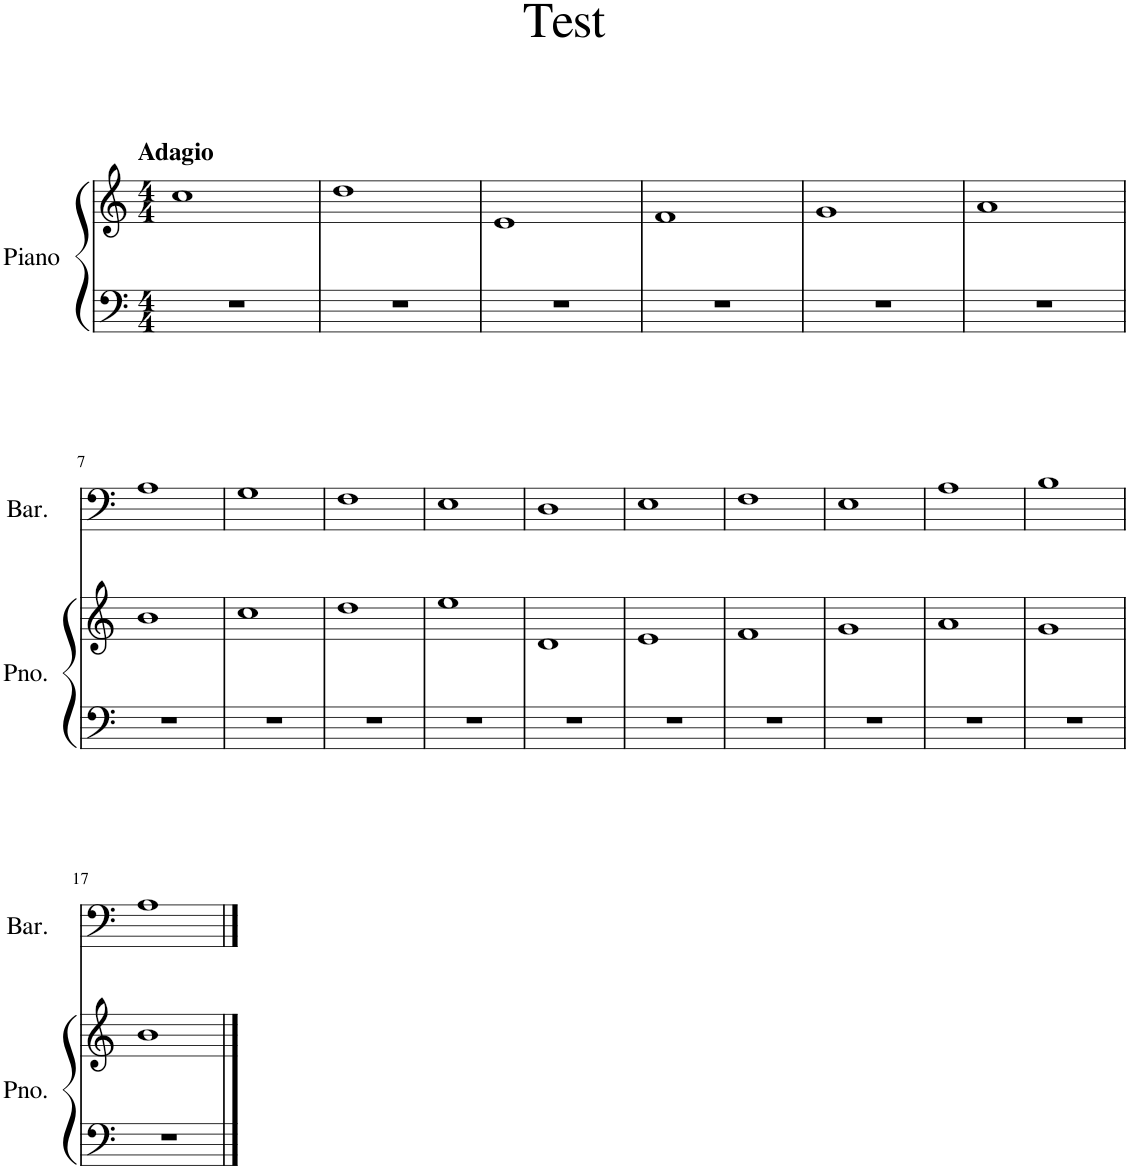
**kern	**kern	**kern
*part2	*part2	*part1
*staff3	*staff2	*staff1
*I"Piano	*	*I"Baritone
*I'Pno.	*	*I'Bar.
*clefF4	*clefG2	*clefF4
*k[]	*k[]	*k[]
*M4/4	*M4/4	*M4/4
=1	=1	=1
!	!	!LO:TX:a:B:t=Adagio
1r	1cc	1r
=2	=2	=2
1r	1dd	1r
=3	=3	=3
1r	1e	1r
=4	=4	=4
1r	1f	1r
=5	=5	=5
1r	1g	1r
=6	=6	=6
1r	1a	1r
!!LO:LB:g=z
=7	=7	=7
1r	1b	1A
=8	=8	=8
1r	1cc	1G
=9	=9	=9
1r	1dd	1F
=10	=10	=10
1r	1ee	1E
=11	=11	=11
1r	1d	1D
=12	=12	=12
1r	1e	1E
=13	=13	=13
1r	1f	1F
=14	=14	=14
1r	1g	1E
=15	=15	=15
1r	1a	1A
=16	=16	=16
1r	1g	1B
!!LO:LB:g=z
=17	=17	=17
1r	1b	1A
==	==	==
*-	*-	*-
